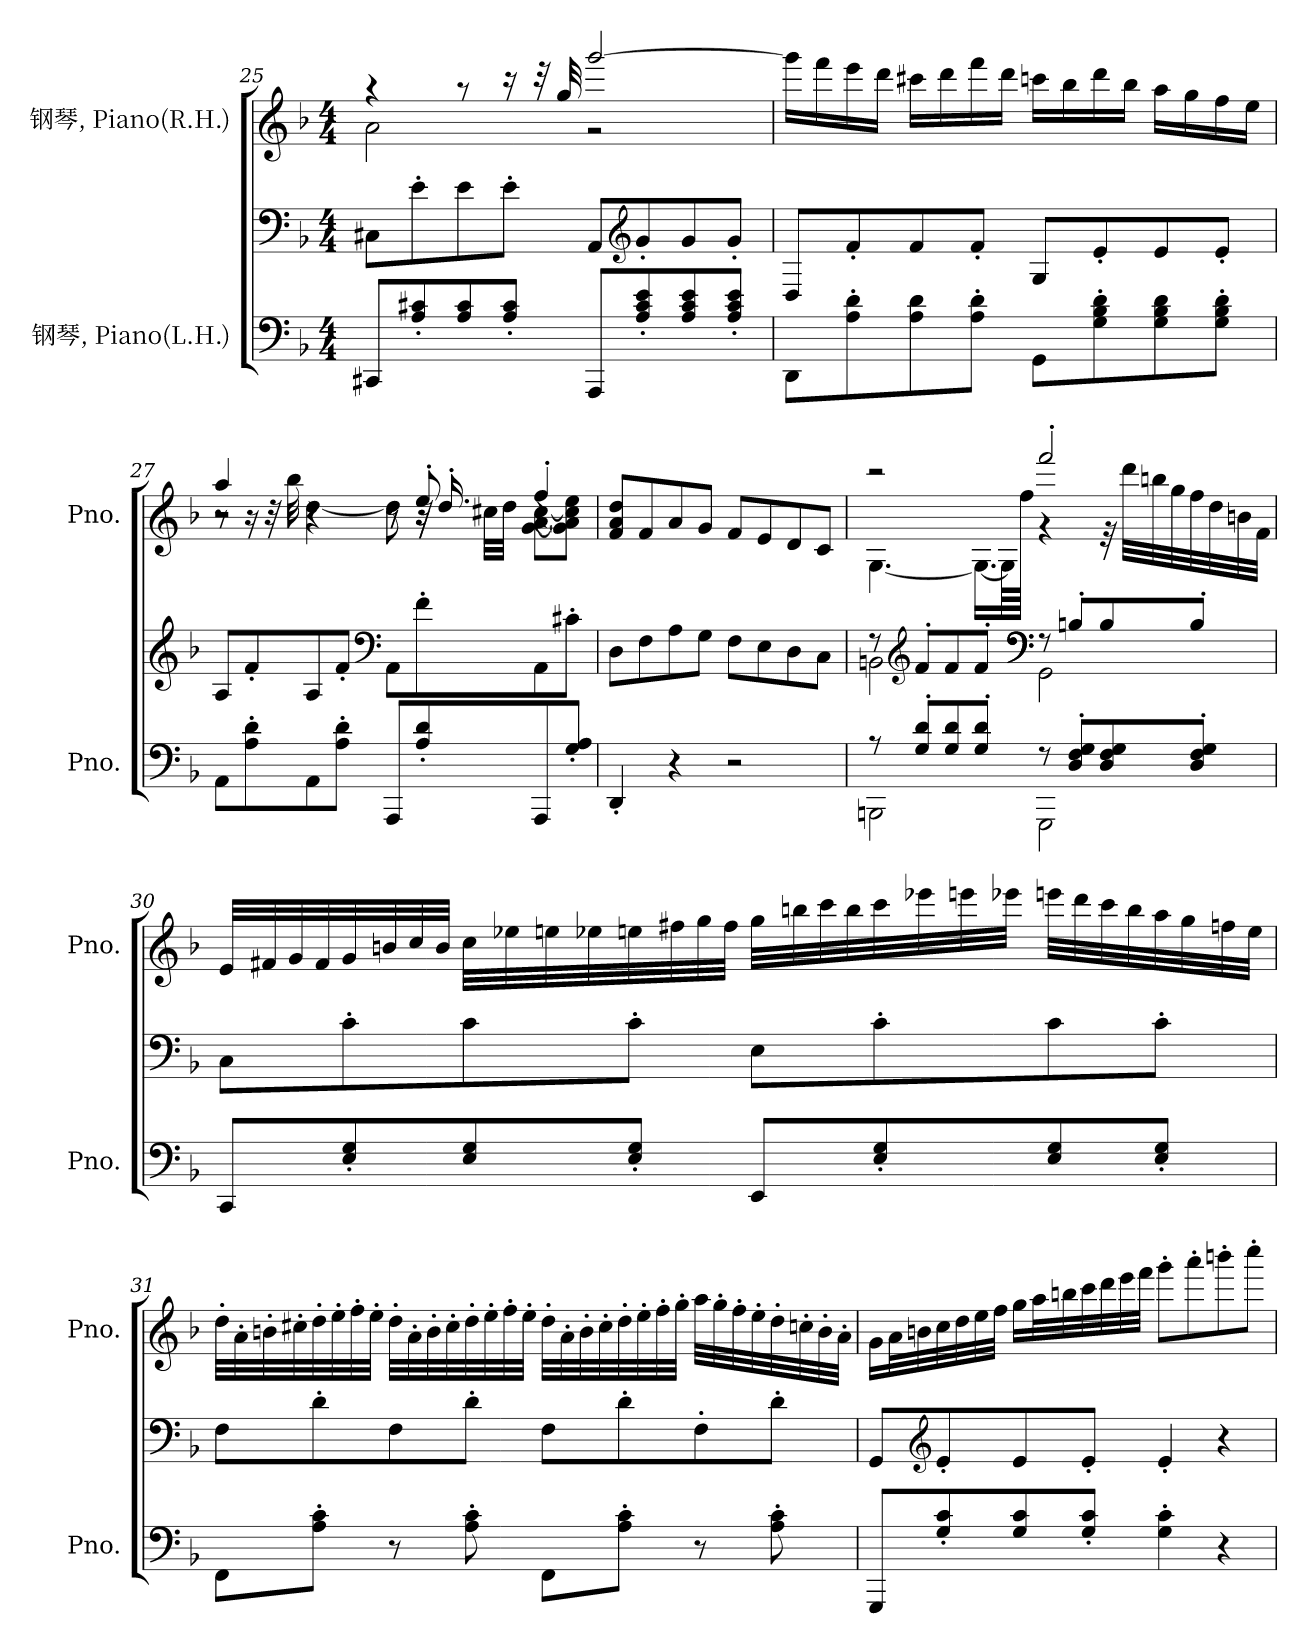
**kern	**kern	**kern
*part2	*part2	*part1
*staff3	*staff2	*staff1
*I"钢琴, Piano(L.H.)	*	*I"钢琴, Piano(R.H.)
*I'Pno.	*	*I'Pno.
!!LO:PB:g=z
*clefF4	*clefF4	*clefG2
*k[b-]	*k[b-]	*k[b-]
*M4/4	*M4/4	*M4/4
*MM45	*MM45	*MM45
=25	=25	=25
*	*	*^
8CC#X/L	8C#X\L	4r	2a\
8A/' 8c#X/'	8e'\	.	.
8A/ 8c#/	8e\	8r	.
*	*	*MM46	*
8A/' 8c#/'J	8e'\J	16r	.
.	.	32r	.
.	.	32gg/	.
*	*	*MM47	*
8AAA/L	8AA/L	[2ggg/	2r
*	*clefG2	*	*
8A/' 8c#/' 8e/'	8g'/	.	.
8A/ 8c#/ 8e/	8g/	.	.
8A/' 8c#/' 8e/'J	8g'/J	.	.
*	*	*v	*v
=26	=26	=26
*	*	*MM47
8DD\L	8D/L	16ggg\LL]
.	.	16fff\
*	*	*MM48
8A\' 8d\'	8f'/	16eee\
.	.	16ddd\JJ
8A\ 8d\	8f/	16ccc#X\LL
.	.	16ddd\
*	*	*MM46
8A\' 8d\'J	8f'/J	16fff\
.	.	16ddd\JJ
*	*	*MM47
8GG\L	8G/L	16cccn\LL
.	.	16bb-\
*	*	*MM48
8G\' 8B-\' 8d\'	8e'/	16ddd\
.	.	16bb-\JJ
8G\ 8B-\ 8d\	8e/	16aa\LL
.	.	16gg\
*	*	*MM46
8G\' 8B-\' 8d\'J	8e'/J	16ff\
.	.	16ee\JJ
!!LO:LB:g=z
=27	=27	=27
*	*	*MM47
*	*	*^
*	*	*	*^
8AA\L	8A/L	4aa/	8r	2r
*	*	*MM48	*	*
8A\' 8d\'	8f'/	.	16r	.
.	.	.	32r	.
.	.	.	32bb-\	.
8AA\	8A/	4r	[4dd\	.
8A\' 8d\'J	8f'/J	.	.	.
*	*clefF4	*	*	*
*	*	*MM47	*	*
8AAA/L	8AA\L	8r	8dd\]	8r
*	*	*MM48	*	*
8A/' 8d/'	8f'\	8ee'/	16r	32r
.	.	.	.	16.dd'/
.	.	.	32cc#X\LLL	.
.	.	.	32dd\JJJ	.
8AAA/	8AA\	4ff'/	[8g\ [8a\ [8cc#\L	4r
*	*	*MM46	*	*
8G/' 8A/'J	8c#X'\J	.	8g\] 8a\] 8cc#\] 8ee\J	.
*	*	*v	*v	*v
=28	=28	=28
*	*	*MM47
4DD'/	8D\L	8f/ 8a/ 8dd/L
*	*	*MM49
.	8F\	8f/
*	*	*MM48
4r	8A\	8a/
*	*	*MM51
.	8G\J	8g/J
*	*	*MM49
2r	8F\L	8f/L
*	*	*MM46
.	8E\	8e/
*	*	*MM48
.	8D\	8d/
*	*	*MM46
.	8C\J	8c/J
!!LO:LB:g=z
=29	=29	=29
*	*	*MM45
*^	*^	*^
8r	2BBBn\	8r	2BBn\	2r	[4.G\
*	*	*clefG2	*	*	*
8G/' 8d/'L	.	8f'/L	.	.	.
8G/ 8d/	.	8f/	.	.	.
*	*	*	*	*MM51	*
8G/' 8d/'J	.	8f'/J	.	.	16.G\LL_
.	.	.	.	.	64G\LL]
.	.	.	.	.	64ff\JJJJ
*	*	*clefF4	*	*	*
*	*	*	*	*MM52	*
8r	2GGG\	8r	2GG\	2fff'/	4r
8D/' 8F/' 8G/'L	.	8Bn'/L	.	.	.
*	*	*	*	*MM49	*
8D/ 8F/ 8G/	.	8B/	.	.	32r
.	.	.	.	.	32ddd\LLL
.	.	.	.	.	32bbn\
.	.	.	.	.	32gg\
*	*	*	*	*MM51	*
8D/' 8F/' 8G/'J	.	8B'/J	.	.	32ff\
.	.	.	.	.	32dd\
.	.	.	.	.	32bn\
.	.	.	.	.	32f\JJJ
*v	*v	*	*	*v	*v
*	*v	*v	*
!!LO:LB:g=z
=30	=30	=30
*	*	*MM48
8CC/L	8C\L	32e/LLL
.	.	32f#X/
.	.	32g/
.	.	32f#/
*	*	*MM49
8E/' 8G/'	8c'\	32g/
.	.	32bn/
.	.	32cc/
.	.	32b/JJJ
8E/ 8G/	8c\	32cc\LLL
.	.	32ee-X\
.	.	32een\
.	.	32ee-X\
*	*	*MM48
8E/' 8G/'J	8c'\J	32een\
.	.	32ff#X\
.	.	32gg\
.	.	32ff#\JJJ
*	*	*MM49
8EE/L	8E\L	32gg\LLL
.	.	32bbn\
.	.	32ccc\
.	.	32bb\
*	*	*MM50
8E/' 8G/'	8c'\	32ccc\
.	.	32eee-X\
.	.	32eeen\
.	.	32eee-X\JJJ
8E/ 8G/	8c\	32eeen\LLL
.	.	32ddd\
.	.	32ccc\
.	.	32bb\
*	*	*MM48
8E/' 8G/'J	8c'\J	32aa\
.	.	32gg\
.	.	32ffn\
.	.	32ee\JJJ
!!LO:PB:g=z
=31	=31	=31
*	*	*MM49
8FF\L	8F\L	32dd'\LLL
.	.	32a'\
.	.	32bn'\
.	.	32cc#X'\
*	*	*MM50
8A\' 8c\'J	8d'\	32dd'\
.	.	32ee'\
.	.	32ff'\
.	.	32ee'\JJJ
8r	8F\	32dd'\LLL
.	.	32a'\
.	.	32b'\
.	.	32cc#'\
*	*	*MM48
8A\' 8c\'	8d'\J	32dd'\
.	.	32ee'\
.	.	32ff'\
.	.	32ee'\JJJ
*	*	*MM49
8FF\L	8F\L	32dd'\LLL
.	.	32a'\
.	.	32b'\
.	.	32cc#'\
*	*	*MM50
8A\' 8c\'J	8d'\	32dd'\
.	.	32ee'\
.	.	32ff'\
.	.	32gg'\JJJ
8r	8F'\	32aa\LLL
.	.	32gg'\
.	.	32ff'\
.	.	32ee'\
*	*	*MM48
8A\' 8c\'	8d'\J	32dd'\
.	.	32ccn'\
.	.	32b'\
.	.	32a'\JJJ
!!LO:LB:g=z
=32	=32	=32
8GGG/L	8GG/L	16g\LL
.	.	32a\L
.	.	32bn\
*	*clefG2	*
*	*	*MM49
8G/' 8c/'	8e'/	32cc\
.	.	32dd\
.	.	32ee\
.	.	32ff\JJJ
8G/ 8c/	8e/	16gg\LL
.	.	32aa\L
.	.	32bbn\
*	*	*MM47
8G/' 8c/'J	8e'/J	32ccc\
.	.	32ddd\
.	.	32eee\
.	.	32fff\JJJ
*	*	*MM48
4G\' 4c\'	4e'/	8ggg'\L
*	*	*MM49
.	.	8aaa'\
*	*	*MM47
4r	4r	8bbbn'\
*	*	*MM43
.	.	8cccc'\J
=	=	=
*-	*-	*-
